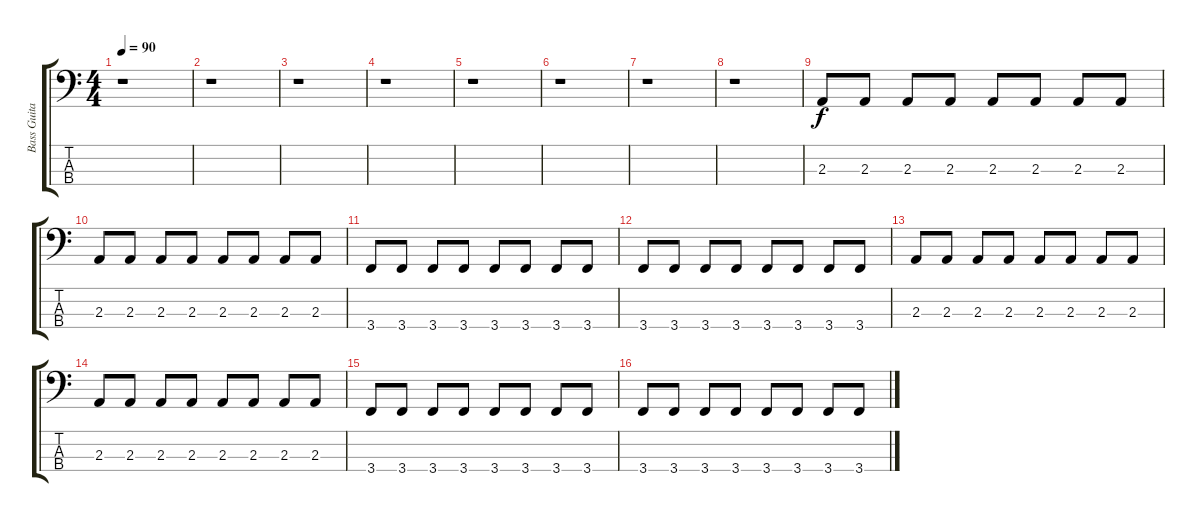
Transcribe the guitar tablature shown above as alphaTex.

\track ("Bass Guitar" "Bass Guita") {instrument electricbassfinger}
\staff {score tabs}
\tuning (F2 C2 G1 D1) {hide}
\ts (4 4)
\tempo 90
\clef f4
\ks c
r.1{dy f instrument electricbassfinger} |
r.1 |
r.1 |
r.1 |
r.1 |
r.1 |
r.1 |
r.1 |
2.3.8 2.3.8 2.3.8 2.3.8 2.3.8 2.3.8 2.3.8 2.3.8 |
2.3.8 2.3.8 2.3.8 2.3.8 2.3.8 2.3.8 2.3.8 2.3.8 |
3.4.8 3.4.8 3.4.8 3.4.8 3.4.8 3.4.8 3.4.8 3.4.8 |
3.4.8 3.4.8 3.4.8 3.4.8 3.4.8 3.4.8 3.4.8 3.4.8 |
2.3.8 2.3.8 2.3.8 2.3.8 2.3.8 2.3.8 2.3.8 2.3.8 |
2.3.8 2.3.8 2.3.8 2.3.8 2.3.8 2.3.8 2.3.8 2.3.8 |
3.4.8 3.4.8 3.4.8 3.4.8 3.4.8 3.4.8 3.4.8 3.4.8 |
3.4.8 3.4.8 3.4.8 3.4.8 3.4.8 3.4.8 3.4.8 3.4.8
